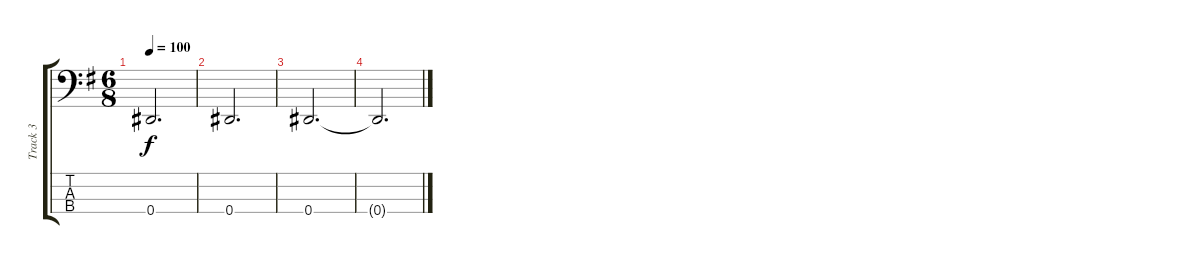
\track ("Track 3" "Track 3") {instrument electricbassfinger}
\staff {score tabs}
\tuning (Gb2 Db2 Ab1 Eb1) {hide}
\ts (6 8)
\tempo 100
\clef f4
\ks g
0.4.2{d dy f} |
0.4.2{d} |
0.4.2{d} |
0.4{t}.2{d}
